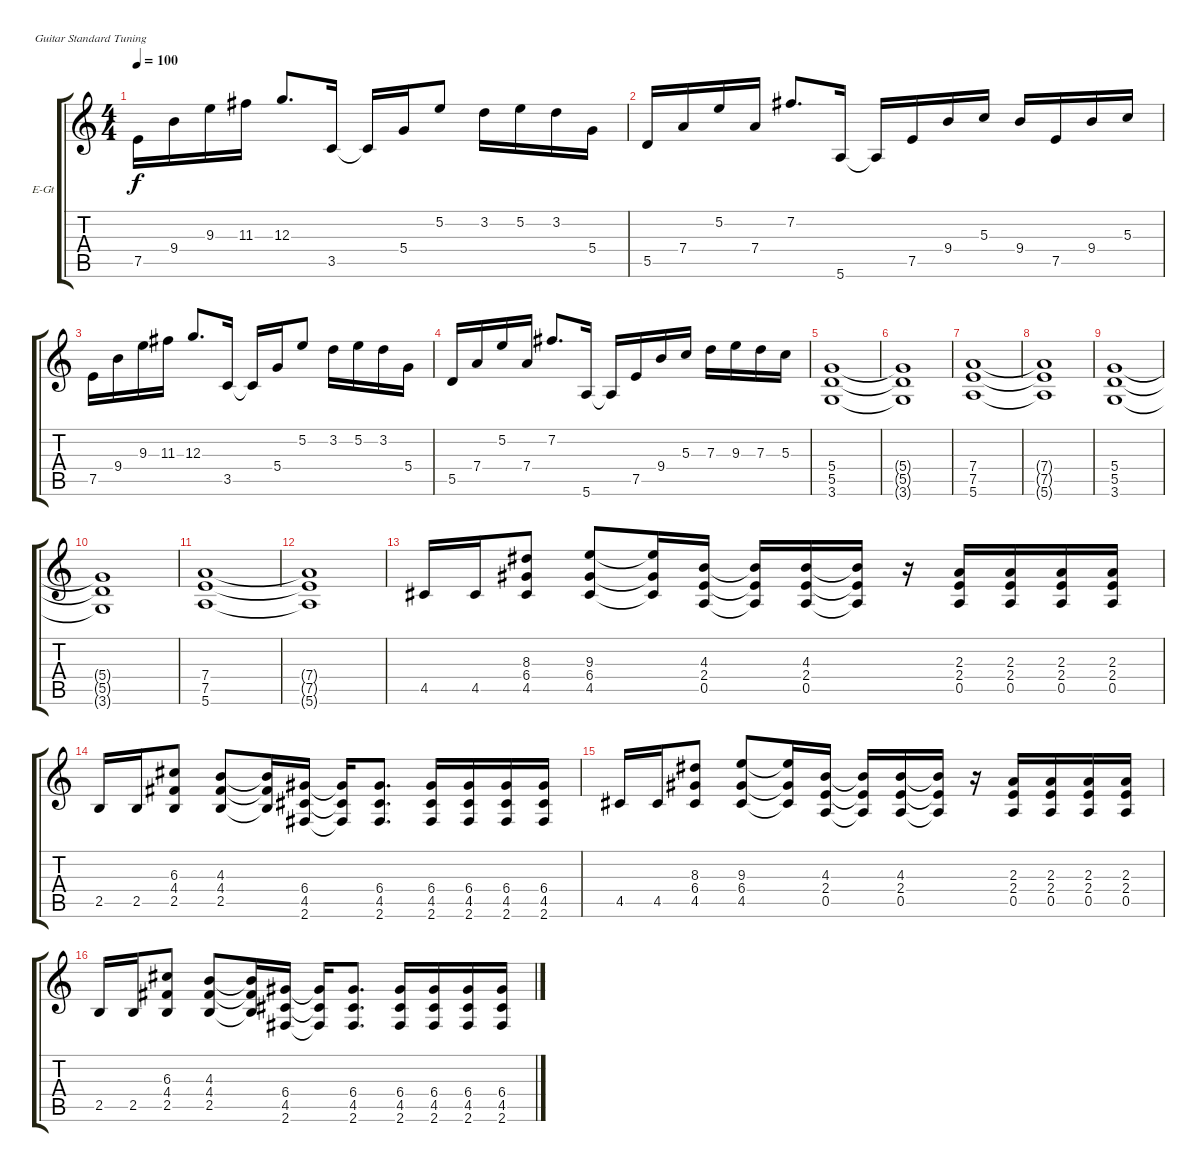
\bracketExtendMode groupsimilarinstruments
\firstSystemTrackNameOrientation horizontal
\otherSystemsTrackNameOrientation horizontal
\track ("Base" "E-Gt") {instrument distortionguitar}
\staff {score tabs}
\tuning (E4 B3 G3 D3 A2 E2)
\ts (4 4)
\tempo 100
\clef g2
\ks c
7.5.16{dy f} 9.4.16 9.3.16 11.3.16 12.3.8{d} 3.5.16 3.5{t}.16 5.4.16 5.2.8 3.2.16 5.2.16 3.2.16 5.4.16 |
5.5.16 7.4.16 5.2.16 7.4.16 7.2.8{d} 5.6.16 5.6{t}.16 7.5.16 9.4.16 5.3.16 9.4.16 7.5.16 9.4.16 5.3.16 |
7.5.16 9.4.16 9.3.16 11.3.16 12.3.8{d} 3.5.16 3.5{t}.16 5.4.16 5.2.8 3.2.16 5.2.16 3.2.16 5.4.16 |
5.5.16 7.4.16 5.2.16 7.4.16 7.2.8{d} 5.6.16 5.6{t}.16 7.5.16 9.4.16 5.3.16 7.3.16 9.3.16 7.3.16 5.3.16 |
(5.4 5.5 3.6).1 |
(5.4{t} 5.5{t} 3.6{t}).1 |
(7.4 7.5 5.6).1 |
(7.4{t} 7.5{t} 5.6{t}).1 |
(5.4 5.5 3.6).1 |
(5.4{t} 5.5{t} 3.6{t}).1 |
(7.4 7.5 5.6).1 |
(7.4{t} 7.5{t} 5.6{t}).1 |
4.5.16 4.5.16 (8.3 6.4 4.5).8 (9.3 6.4 4.5).8 (9.3{t} 6.4{t} 4.5{t}).16 (4.3 2.4 0.5).16 (4.3{t} 2.4{t} 0.5{t}).16 (4.3 2.4 0.5).16 (4.3{t} 2.4{t} 0.5{t}).16 r.16 (2.3 2.4 0.5).16 (2.3 2.4 0.5).16 (2.3 2.4 0.5).16 (2.3 2.4 0.5).16 |
2.5.16 2.5.16 (6.3 4.4 2.5).8 (4.3 4.4 2.5).8 (4.3{t} 4.4{t} 2.5{t}).16 (6.4 4.5 2.6).16 (6.4{t} 4.5{t} 2.6{t}).16 (6.4 4.5 2.6).8{d} (6.4 4.5 2.6).16 (6.4 4.5 2.6).16 (6.4 4.5 2.6).16 (6.4 4.5 2.6).16 |
4.5.16 4.5.16 (8.3 6.4 4.5).8 (9.3 6.4 4.5).8 (9.3{t} 6.4{t} 4.5{t}).16 (4.3 2.4 0.5).16 (4.3{t} 2.4{t} 0.5{t}).16 (4.3 2.4 0.5).16 (4.3{t} 2.4{t} 0.5{t}).16 r.16 (2.3 2.4 0.5).16 (2.3 2.4 0.5).16 (2.3 2.4 0.5).16 (2.3 2.4 0.5).16 |
2.5.16{txt ""} 2.5.16 (6.3 4.4 2.5).8 (4.3 4.4 2.5).8 (4.3{t} 4.4{t} 2.5{t}).16 (6.4 4.5 2.6).16 (6.4{t} 4.5{t} 2.6{t}).16 (6.4 4.5 2.6).8{d} (6.4 4.5 2.6).16 (6.4 4.5 2.6).16 (6.4 4.5 2.6).16 (6.4 4.5 2.6).16
